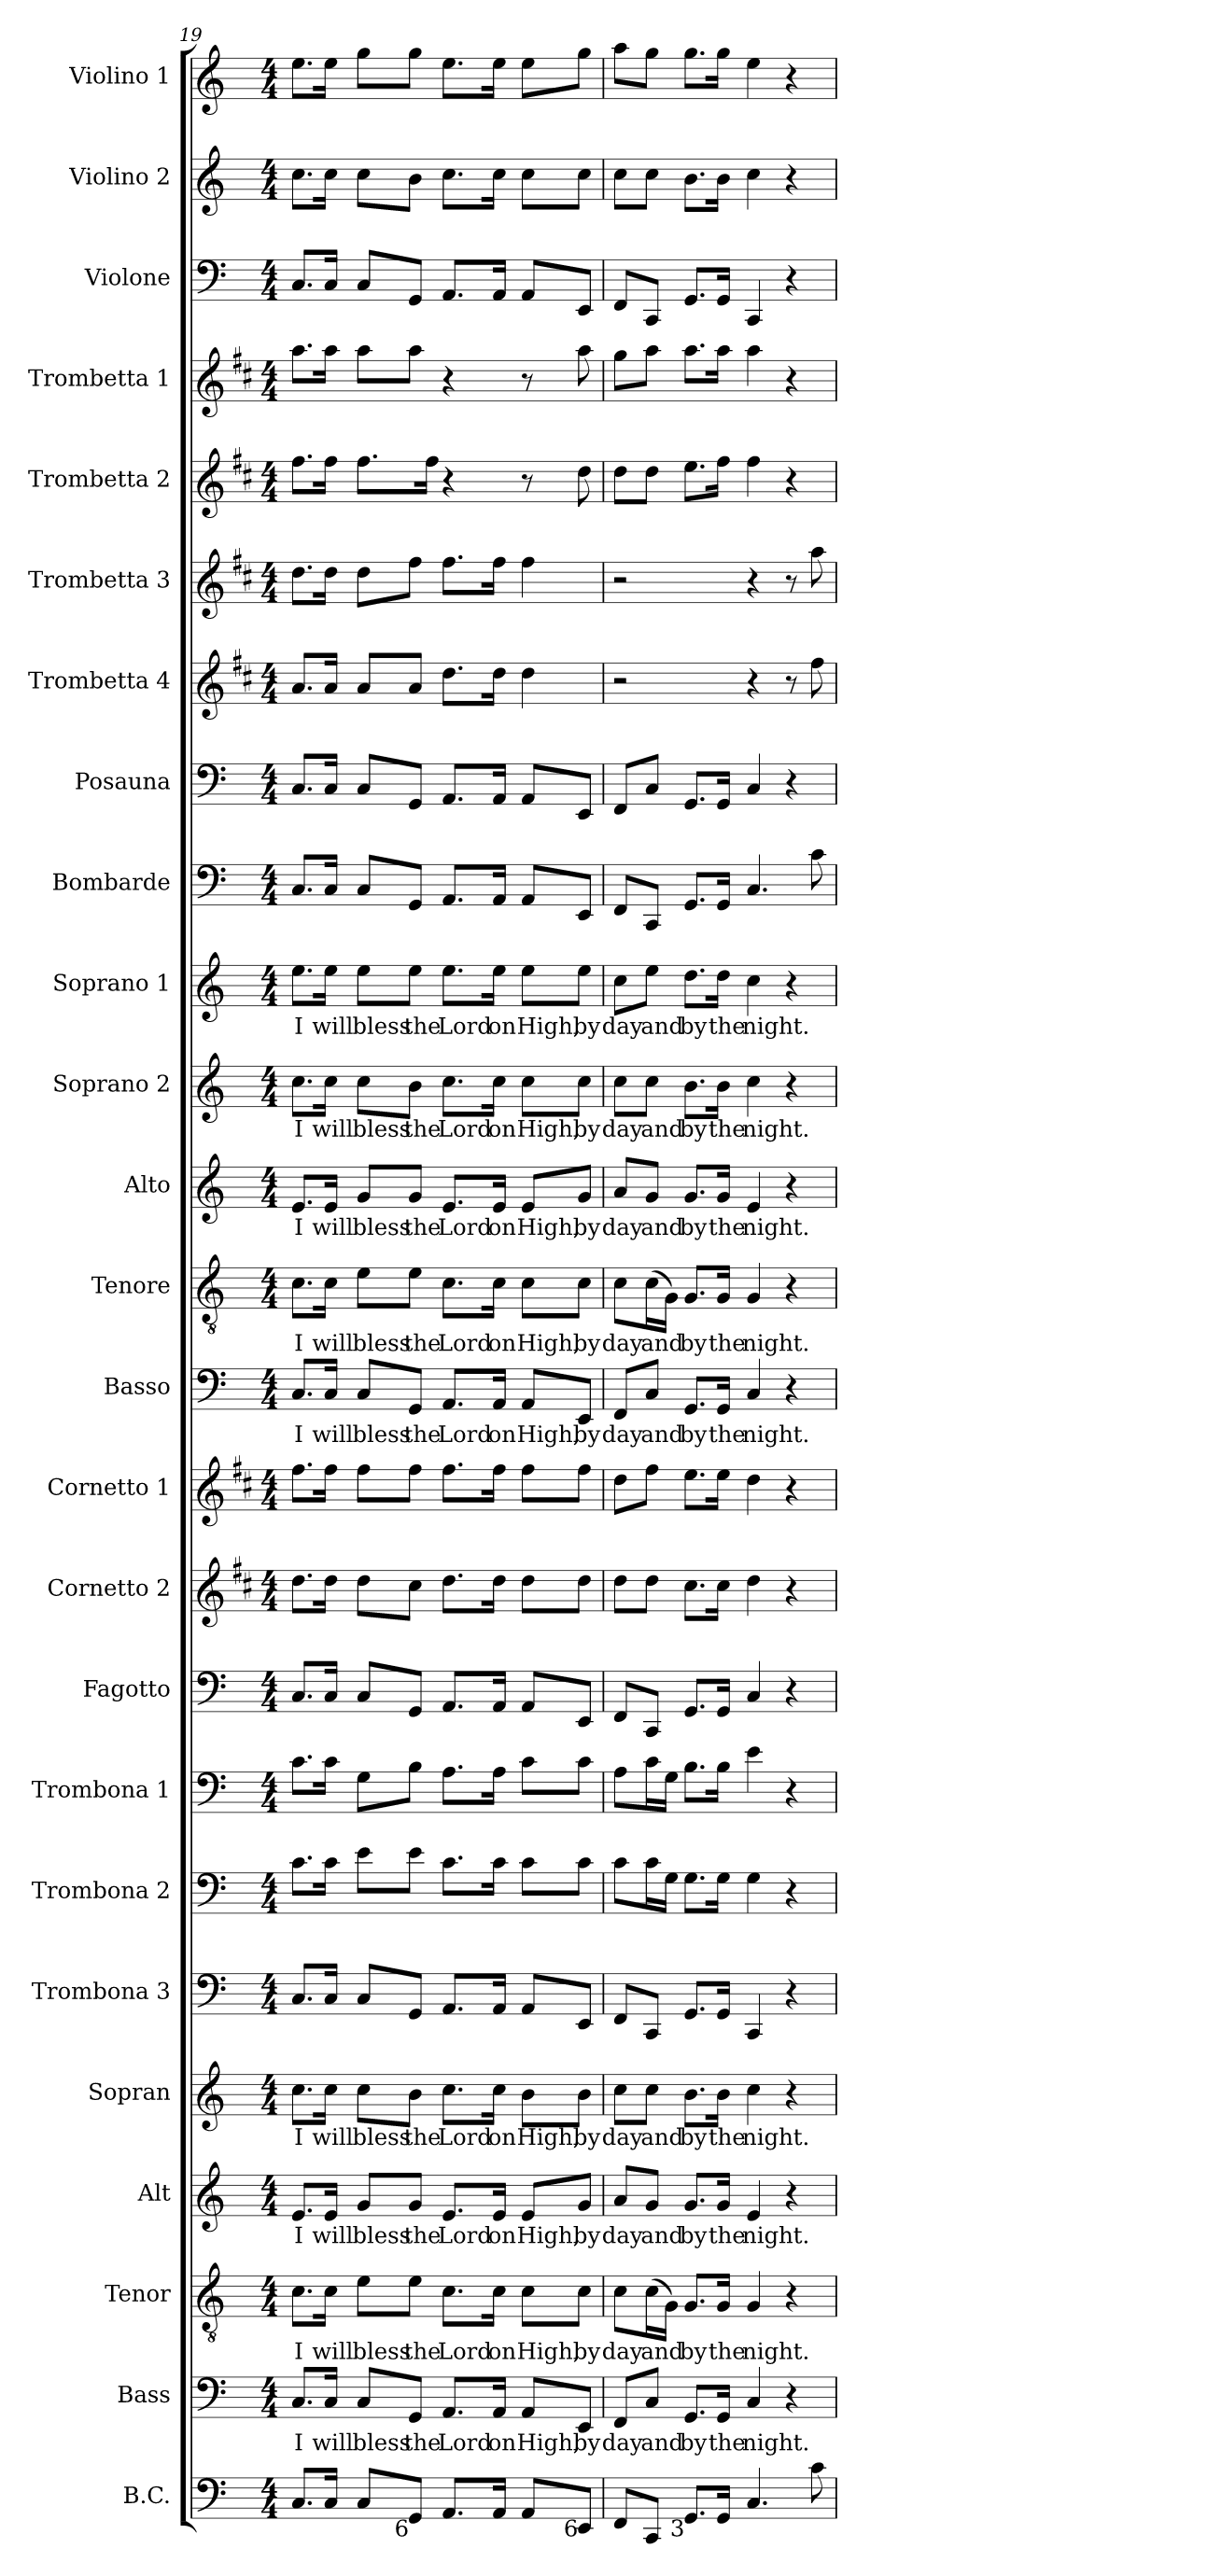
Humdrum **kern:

**kern	**kern	**text	**kern	**text	**kern	**text	**kern	**text	**kern	**kern	**kern	**kern	**kern	**kern	**kern	**text	**kern	**text	**kern	**text	**kern	**text	**kern	**text	**kern	**kern	**kern	**kern	**kern	**kern	**kern	**kern	**kern
*part25	*part24	*part24	*part23	*part23	*part22	*part22	*part21	*part21	*part20	*part19	*part18	*part17	*part16	*part15	*part14	*part14	*part13	*part13	*part12	*part12	*part11	*part11	*part10	*part10	*part9	*part8	*part7	*part6	*part5	*part4	*part3	*part2	*part1
*staff25	*staff24	*staff24	*staff23	*staff23	*staff22	*staff22	*staff21	*staff21	*staff20	*staff19	*staff18	*staff17	*staff16	*staff15	*staff14	*staff14	*staff13	*staff13	*staff12	*staff12	*staff11	*staff11	*staff10	*staff10	*staff9	*staff8	*staff7	*staff6	*staff5	*staff4	*staff3	*staff2	*staff1
*I"B.C.	*I"Bass	*	*I"Tenor	*	*I"Alt	*	*I"Sopran	*	*I"Trombona 3	*I"Trombona 2	*I"Trombona 1	*I"Fagotto	*I"Cornetto 2	*I"Cornetto 1	*I"Basso	*	*I"Tenore	*	*I"Alto	*	*I"Soprano 2	*	*I"Soprano 1	*	*I"Bombarde	*I"Posauna	*I"Trombetta 4	*I"Trombetta 3	*I"Trombetta 2	*I"Trombetta 1	*I"Violone	*I"Violino 2	*I"Violino 1
*I'B.C.	*I'B.	*	*I'T.	*	*I'A.	*	*I'S.	*	*I'Tbn. 2	*I'Tbn. 2	*I'Tbn. 1	*I'Fag.	*I'Cor. 2	*I'Cor. 1	*I'B.	*	*I'T.	*	*I'A.	*	*I'S.	*	*I'S.	*	*	*	*	*	*	*	*	*I'Vl. 2	*I'Vl. 1
*clefF4	*clefF4	*	*clefGv2	*	*clefG2	*	*clefG2	*	*clefF4	*clefF4	*clefF4	*clefF4	*clefG2	*clefG2	*clefF4	*	*clefGv2	*	*clefG2	*	*clefG2	*	*clefG2	*	*clefF4	*clefF4	*clefG2	*clefG2	*clefG2	*clefG2	*clefF4	*clefG2	*clefG2
*	*	*	*ITrd7c12	*	*	*	*	*	*	*	*	*	*ITrd1c2	*ITrd1c2	*	*	*ITrd7c12	*	*	*	*	*	*	*	*	*	*ITrd1c2	*ITrd1c2	*ITrd1c2	*ITrd1c2	*	*	*
*k[]	*k[]	*	*k[]	*	*k[]	*	*k[]	*	*k[]	*k[]	*k[]	*k[]	*k[]	*k[]	*k[]	*	*k[]	*	*k[]	*	*k[]	*	*k[]	*	*k[]	*k[]	*k[]	*k[]	*k[]	*k[]	*k[]	*k[]	*k[]
*C:	*C:	*	*C:	*	*C:	*	*C:	*	*C:	*C:	*C:	*C:	*C:	*C:	*C:	*	*C:	*	*C:	*	*C:	*	*C:	*	*C:	*C:	*C:	*C:	*C:	*C:	*C:	*C:	*C:
*M4/4	*M4/4	*	*M4/4	*	*M4/4	*	*M4/4	*	*M4/4	*M4/4	*M4/4	*M4/4	*M4/4	*M4/4	*M4/4	*	*M4/4	*	*M4/4	*	*M4/4	*	*M4/4	*	*M4/4	*M4/4	*M4/4	*M4/4	*M4/4	*M4/4	*M4/4	*M4/4	*M4/4
=19	=19	=19	=19	=19	=19	=19	=19	=19	=19	=19	=19	=19	=19	=19	=19	=19	=19	=19	=19	=19	=19	=19	=19	=19	=19	=19	=19	=19	=19	=19	=19	=19	=19
!	!	!LO:LY:b:color=#000000	!	!	!	!	!	!	!	!	!	!	!	!	!	!	!	!	!	!	!	!	!	!	!	!	!	!	!	!	!	!	!
!	!	!	!	!LO:LY:b:color=#000000	!	!	!	!	!	!	!	!	!	!	!	!	!	!	!	!	!	!	!	!	!	!	!	!	!	!	!	!	!
!	!	!	!	!	!	!LO:LY:b:color=#000000	!	!	!	!	!	!	!	!	!	!	!	!	!	!	!	!	!	!	!	!	!	!	!	!	!	!	!
!	!	!	!	!	!	!	!	!LO:LY:b:color=#000000	!	!	!	!	!	!	!	!	!	!	!	!	!	!	!	!	!	!	!	!	!	!	!	!	!
!	!	!	!	!	!	!	!	!	!	!	!	!	!	!	!	!LO:LY:b:color=#000000	!	!	!	!	!	!	!	!	!	!	!	!	!	!	!	!	!
!	!	!	!	!	!	!	!	!	!	!	!	!	!	!	!	!	!	!LO:LY:b:color=#000000	!	!	!	!	!	!	!	!	!	!	!	!	!	!	!
!	!	!	!	!	!	!	!	!	!	!	!	!	!	!	!	!	!	!	!	!LO:LY:b:color=#000000	!	!	!	!	!	!	!	!	!	!	!	!	!
!	!	!	!	!	!	!	!	!	!	!	!	!	!	!	!	!	!	!	!	!	!	!LO:LY:b:color=#000000	!	!	!	!	!	!	!	!	!	!	!
!	!	!	!	!	!	!	!	!	!	!	!	!	!	!	!	!	!	!	!	!	!	!	!	!LO:LY:b:color=#000000	!	!	!	!	!	!	!	!	!
8.Ci/L	8.Ci/L	I	8.Ci\L	I	8.ei/L	I	8.cci\L	I	8.Ci/L	8.ci\L	8.ci\L	8.Ci/L	8.cci\L	8.eei\L	8.Ci/L	I	8.Ci\L	I	8.ei/L	I	8.cci\L	I	8.eei\L	I	8.Ci/L	8.Ci/L	8.gi/L	8.cci\L	8.eei\L	8.ggi\L	8.Ci/L	8.cci\L	8.eei\L
!	!	!LO:LY:b:color=#000000	!	!	!	!	!	!	!	!	!	!	!	!	!	!	!	!	!	!	!	!	!	!	!	!	!	!	!	!	!	!	!
!	!	!	!	!LO:LY:b:color=#000000	!	!	!	!	!	!	!	!	!	!	!	!	!	!	!	!	!	!	!	!	!	!	!	!	!	!	!	!	!
!	!	!	!	!	!	!LO:LY:b:color=#000000	!	!	!	!	!	!	!	!	!	!	!	!	!	!	!	!	!	!	!	!	!	!	!	!	!	!	!
!	!	!	!	!	!	!	!	!LO:LY:b:color=#000000	!	!	!	!	!	!	!	!	!	!	!	!	!	!	!	!	!	!	!	!	!	!	!	!	!
!	!	!	!	!	!	!	!	!	!	!	!	!	!	!	!	!LO:LY:b:color=#000000	!	!	!	!	!	!	!	!	!	!	!	!	!	!	!	!	!
!	!	!	!	!	!	!	!	!	!	!	!	!	!	!	!	!	!	!LO:LY:b:color=#000000	!	!	!	!	!	!	!	!	!	!	!	!	!	!	!
!	!	!	!	!	!	!	!	!	!	!	!	!	!	!	!	!	!	!	!	!LO:LY:b:color=#000000	!	!	!	!	!	!	!	!	!	!	!	!	!
!	!	!	!	!	!	!	!	!	!	!	!	!	!	!	!	!	!	!	!	!	!	!LO:LY:b:color=#000000	!	!	!	!	!	!	!	!	!	!	!
!	!	!	!	!	!	!	!	!	!	!	!	!	!	!	!	!	!	!	!	!	!	!	!	!LO:LY:b:color=#000000	!	!	!	!	!	!	!	!	!
16Ci/Jk	16Ci/Jk	will	16Ci\Jk	will	16ei/Jk	will	16cci\Jk	will	16Ci/Jk	16ci\Jk	16ci\Jk	16Ci/Jk	16cci\Jk	16eei\Jk	16Ci/Jk	will	16Ci\Jk	will	16ei/Jk	will	16cci\Jk	will	16eei\Jk	will	16Ci/Jk	16Ci/Jk	16gi/Jk	16cci\Jk	16eei\Jk	16ggi\Jk	16Ci/Jk	16cci\Jk	16eei\Jk
!	!	!LO:LY:b:color=#000000	!	!	!	!	!	!	!	!	!	!	!	!	!	!	!	!	!	!	!	!	!	!	!	!	!	!	!	!	!	!	!
!	!	!	!	!LO:LY:b:color=#000000	!	!	!	!	!	!	!	!	!	!	!	!	!	!	!	!	!	!	!	!	!	!	!	!	!	!	!	!	!
!	!	!	!	!	!	!LO:LY:b:color=#000000	!	!	!	!	!	!	!	!	!	!	!	!	!	!	!	!	!	!	!	!	!	!	!	!	!	!	!
!	!	!	!	!	!	!	!	!LO:LY:b:color=#000000	!	!	!	!	!	!	!	!	!	!	!	!	!	!	!	!	!	!	!	!	!	!	!	!	!
!	!	!	!	!	!	!	!	!	!	!	!	!	!	!	!	!LO:LY:b:color=#000000	!	!	!	!	!	!	!	!	!	!	!	!	!	!	!	!	!
!	!	!	!	!	!	!	!	!	!	!	!	!	!	!	!	!	!	!LO:LY:b:color=#000000	!	!	!	!	!	!	!	!	!	!	!	!	!	!	!
!	!	!	!	!	!	!	!	!	!	!	!	!	!	!	!	!	!	!	!	!LO:LY:b:color=#000000	!	!	!	!	!	!	!	!	!	!	!	!	!
!	!	!	!	!	!	!	!	!	!	!	!	!	!	!	!	!	!	!	!	!	!	!LO:LY:b:color=#000000	!	!	!	!	!	!	!	!	!	!	!
!	!	!	!	!	!	!	!	!	!	!	!	!	!	!	!	!	!	!	!	!	!	!	!	!LO:LY:b:color=#000000	!	!	!	!	!	!	!	!	!
8Ci/L	8Ci/L	bless	8Ei\L	bless	8gi/L	bless	8cci\L	bless	8Ci/L	8ei\L	8Gi\L	8Ci/L	8cci\L	8eei\L	8Ci/L	bless	8Ei\L	bless	8gi/L	bless	8cci\L	bless	8eei\L	bless	8Ci/L	8Ci/L	8gi/L	8cci\L	8.eei\L	8ggi\L	8Ci/L	8cci\L	8ggi\L
!	!	!LO:LY:b:color=#000000	!	!	!	!	!	!	!	!	!	!	!	!	!	!	!	!	!	!	!	!	!	!	!	!	!	!	!	!	!	!	!
!	!	!	!	!LO:LY:b:color=#000000	!	!	!	!	!	!	!	!	!	!	!	!	!	!	!	!	!	!	!	!	!	!	!	!	!	!	!	!	!
!	!	!	!	!	!	!LO:LY:b:color=#000000	!	!	!	!	!	!	!	!	!	!	!	!	!	!	!	!	!	!	!	!	!	!	!	!	!	!	!
!	!	!	!	!	!	!	!	!LO:LY:b:color=#000000	!	!	!	!	!	!	!	!	!	!	!	!	!	!	!	!	!	!	!	!	!	!	!	!	!
!	!	!	!	!	!	!	!	!	!	!	!	!	!	!	!	!LO:LY:b:color=#000000	!	!	!	!	!	!	!	!	!	!	!	!	!	!	!	!	!
!	!	!	!	!	!	!	!	!	!	!	!	!	!	!	!	!	!	!LO:LY:b:color=#000000	!	!	!	!	!	!	!	!	!	!	!	!	!	!	!
!	!	!	!	!	!	!	!	!	!	!	!	!	!	!	!	!	!	!	!	!LO:LY:b:color=#000000	!	!	!	!	!	!	!	!	!	!	!	!	!
!	!	!	!	!	!	!	!	!	!	!	!	!	!	!	!	!	!	!	!	!	!	!LO:LY:b:color=#000000	!	!	!	!	!	!	!	!	!	!	!
!LO:TX:b:rj:t=6	!	!	!	!	!	!	!	!	!	!	!	!	!	!	!	!	!	!	!	!	!	!	!	!	!	!	!	!	!	!	!	!	!
!	!	!	!	!	!	!	!	!	!	!	!	!	!	!	!	!	!	!	!	!	!	!	!	!LO:LY:b:color=#000000	!	!	!	!	!	!	!	!	!
8GGi/J	8GGi/J	the	8Ei\J	the	8gi/J	the	8bi\J	the	8GGi/J	8ei\J	8Bi\J	8GGi/J	8bi\J	8eei\J	8GGi/J	the	8Ei\J	the	8gi/J	the	8bi\J	the	8eei\J	the	8GGi/J	8GGi/J	8gi/J	8eei\J	.	8ggi\J	8GGi/J	8bi\J	8ggi\J
.	.	.	.	.	.	.	.	.	.	.	.	.	.	.	.	.	.	.	.	.	.	.	.	.	.	.	.	.	16eei\Jk	.	.	.	.
!	!	!LO:LY:b:color=#000000	!	!	!	!	!	!	!	!	!	!	!	!	!	!	!	!	!	!	!	!	!	!	!	!	!	!	!	!	!	!	!
!	!	!	!	!LO:LY:b:color=#000000	!	!	!	!	!	!	!	!	!	!	!	!	!	!	!	!	!	!	!	!	!	!	!	!	!	!	!	!	!
!	!	!	!	!	!	!LO:LY:b:color=#000000	!	!	!	!	!	!	!	!	!	!	!	!	!	!	!	!	!	!	!	!	!	!	!	!	!	!	!
!	!	!	!	!	!	!	!	!LO:LY:b:color=#000000	!	!	!	!	!	!	!	!	!	!	!	!	!	!	!	!	!	!	!	!	!	!	!	!	!
!	!	!	!	!	!	!	!	!	!	!	!	!	!	!	!	!LO:LY:b:color=#000000	!	!	!	!	!	!	!	!	!	!	!	!	!	!	!	!	!
!	!	!	!	!	!	!	!	!	!	!	!	!	!	!	!	!	!	!LO:LY:b:color=#000000	!	!	!	!	!	!	!	!	!	!	!	!	!	!	!
!	!	!	!	!	!	!	!	!	!	!	!	!	!	!	!	!	!	!	!	!LO:LY:b:color=#000000	!	!	!	!	!	!	!	!	!	!	!	!	!
!	!	!	!	!	!	!	!	!	!	!	!	!	!	!	!	!	!	!	!	!	!	!LO:LY:b:color=#000000	!	!	!	!	!	!	!	!	!	!	!
!	!	!	!	!	!	!	!	!	!	!	!	!	!	!	!	!	!	!	!	!	!	!	!	!LO:LY:b:color=#000000	!	!	!	!	!	!	!	!	!
8.AAi/L	8.AAi/L	Lord	8.Ci\L	Lord	8.ei/L	Lord	8.cci\L	Lord	8.AAi/L	8.ci\L	8.Ai\L	8.AAi/L	8.cci\L	8.eei\L	8.AAi/L	Lord	8.Ci\L	Lord	8.ei/L	Lord	8.cci\L	Lord	8.eei\L	Lord	8.AAi/L	8.AAi/L	8.cci\L	8.eei\L	4r	4r	8.AAi/L	8.cci\L	8.eei\L
!	!	!LO:LY:b:color=#000000	!	!	!	!	!	!	!	!	!	!	!	!	!	!	!	!	!	!	!	!	!	!	!	!	!	!	!	!	!	!	!
!	!	!	!	!LO:LY:b:color=#000000	!	!	!	!	!	!	!	!	!	!	!	!	!	!	!	!	!	!	!	!	!	!	!	!	!	!	!	!	!
!	!	!	!	!	!	!LO:LY:b:color=#000000	!	!	!	!	!	!	!	!	!	!	!	!	!	!	!	!	!	!	!	!	!	!	!	!	!	!	!
!	!	!	!	!	!	!	!	!LO:LY:b:color=#000000	!	!	!	!	!	!	!	!	!	!	!	!	!	!	!	!	!	!	!	!	!	!	!	!	!
!	!	!	!	!	!	!	!	!	!	!	!	!	!	!	!	!LO:LY:b:color=#000000	!	!	!	!	!	!	!	!	!	!	!	!	!	!	!	!	!
!	!	!	!	!	!	!	!	!	!	!	!	!	!	!	!	!	!	!LO:LY:b:color=#000000	!	!	!	!	!	!	!	!	!	!	!	!	!	!	!
!	!	!	!	!	!	!	!	!	!	!	!	!	!	!	!	!	!	!	!	!LO:LY:b:color=#000000	!	!	!	!	!	!	!	!	!	!	!	!	!
!	!	!	!	!	!	!	!	!	!	!	!	!	!	!	!	!	!	!	!	!	!	!LO:LY:b:color=#000000	!	!	!	!	!	!	!	!	!	!	!
!	!	!	!	!	!	!	!	!	!	!	!	!	!	!	!	!	!	!	!	!	!	!	!	!LO:LY:b:color=#000000	!	!	!	!	!	!	!	!	!
16AAi/Jk	16AAi/Jk	on	16Ci\Jk	on	16ei/Jk	on	16cci\Jk	on	16AAi/Jk	16ci\Jk	16Ai\Jk	16AAi/Jk	16cci\Jk	16eei\Jk	16AAi/Jk	on	16Ci\Jk	on	16ei/Jk	on	16cci\Jk	on	16eei\Jk	on	16AAi/Jk	16AAi/Jk	16cci\Jk	16eei\Jk	.	.	16AAi/Jk	16cci\Jk	16eei\Jk
!	!	!LO:LY:b:color=#000000	!	!	!	!	!	!	!	!	!	!	!	!	!	!	!	!	!	!	!	!	!	!	!	!	!	!	!	!	!	!	!
!	!	!	!	!LO:LY:b:color=#000000	!	!	!	!	!	!	!	!	!	!	!	!	!	!	!	!	!	!	!	!	!	!	!	!	!	!	!	!	!
!	!	!	!	!	!	!LO:LY:b:color=#000000	!	!	!	!	!	!	!	!	!	!	!	!	!	!	!	!	!	!	!	!	!	!	!	!	!	!	!
!	!	!	!	!	!	!	!	!LO:LY:b:color=#000000	!	!	!	!	!	!	!	!	!	!	!	!	!	!	!	!	!	!	!	!	!	!	!	!	!
!	!	!	!	!	!	!	!	!	!	!	!	!	!	!	!	!LO:LY:b:color=#000000	!	!	!	!	!	!	!	!	!	!	!	!	!	!	!	!	!
!	!	!	!	!	!	!	!	!	!	!	!	!	!	!	!	!	!	!LO:LY:b:color=#000000	!	!	!	!	!	!	!	!	!	!	!	!	!	!	!
!	!	!	!	!	!	!	!	!	!	!	!	!	!	!	!	!	!	!	!	!LO:LY:b:color=#000000	!	!	!	!	!	!	!	!	!	!	!	!	!
!	!	!	!	!	!	!	!	!	!	!	!	!	!	!	!	!	!	!	!	!	!	!LO:LY:b:color=#000000	!	!	!	!	!	!	!	!	!	!	!
!	!	!	!	!	!	!	!	!	!	!	!	!	!	!	!	!	!	!	!	!	!	!	!	!LO:LY:b:color=#000000	!	!	!	!	!	!	!	!	!
8AAi/L	8AAi/L	High,	8Ci\L	High,	8ei/L	High,	8bi\L	High,	8AAi/L	8ci\L	8ci\L	8AAi/L	8cci\L	8eei\L	8AAi/L	High,	8Ci\L	High,	8ei/L	High,	8cci\L	High,	8eei\L	High,	8AAi/L	8AAi/L	4cci\	4eei\	8r	8r	8AAi/L	8cci\L	8eei\L
!	!	!LO:LY:b:color=#000000	!	!	!	!	!	!	!	!	!	!	!	!	!	!	!	!	!	!	!	!	!	!	!	!	!	!	!	!	!	!	!
!	!	!	!	!LO:LY:b:color=#000000	!	!	!	!	!	!	!	!	!	!	!	!	!	!	!	!	!	!	!	!	!	!	!	!	!	!	!	!	!
!	!	!	!	!	!	!LO:LY:b:color=#000000	!	!	!	!	!	!	!	!	!	!	!	!	!	!	!	!	!	!	!	!	!	!	!	!	!	!	!
!	!	!	!	!	!	!	!	!LO:LY:b:color=#000000	!	!	!	!	!	!	!	!	!	!	!	!	!	!	!	!	!	!	!	!	!	!	!	!	!
!	!	!	!	!	!	!	!	!	!	!	!	!	!	!	!	!LO:LY:b:color=#000000	!	!	!	!	!	!	!	!	!	!	!	!	!	!	!	!	!
!	!	!	!	!	!	!	!	!	!	!	!	!	!	!	!	!	!	!LO:LY:b:color=#000000	!	!	!	!	!	!	!	!	!	!	!	!	!	!	!
!	!	!	!	!	!	!	!	!	!	!	!	!	!	!	!	!	!	!	!	!LO:LY:b:color=#000000	!	!	!	!	!	!	!	!	!	!	!	!	!
!	!	!	!	!	!	!	!	!	!	!	!	!	!	!	!	!	!	!	!	!	!	!LO:LY:b:color=#000000	!	!	!	!	!	!	!	!	!	!	!
!LO:TX:b:rj:t=6	!	!	!	!	!	!	!	!	!	!	!	!	!	!	!	!	!	!	!	!	!	!	!	!	!	!	!	!	!	!	!	!	!
!	!	!	!	!	!	!	!	!	!	!	!	!	!	!	!	!	!	!	!	!	!	!	!	!LO:LY:b:color=#000000	!	!	!	!	!	!	!	!	!
8EEi/J	8EEi/J	by	8Ci\J	by	8gi/J	by	8bi\J	by	8EEi/J	8ci\J	8ci\J	8EEi/J	8cci\J	8eei\J	8EEi/J	by	8Ci\J	by	8gi/J	by	8cci\J	by	8eei\J	by	8EEi/J	8EEi/J	.	.	8cci\	8ggi\	8EEi/J	8cci\J	8ggi\J
=20	=20	=20	=20	=20	=20	=20	=20	=20	=20	=20	=20	=20	=20	=20	=20	=20	=20	=20	=20	=20	=20	=20	=20	=20	=20	=20	=20	=20	=20	=20	=20	=20	=20
!	!	!LO:LY:b:color=#000000	!	!	!	!	!	!	!	!	!	!	!	!	!	!	!	!	!	!	!	!	!	!	!	!	!	!	!	!	!	!	!
!	!	!	!	!LO:LY:b:color=#000000	!	!	!	!	!	!	!	!	!	!	!	!	!	!	!	!	!	!	!	!	!	!	!	!	!	!	!	!	!
!	!	!	!	!	!	!LO:LY:b:color=#000000	!	!	!	!	!	!	!	!	!	!	!	!	!	!	!	!	!	!	!	!	!	!	!	!	!	!	!
!	!	!	!	!	!	!	!	!LO:LY:b:color=#000000	!	!	!	!	!	!	!	!	!	!	!	!	!	!	!	!	!	!	!	!	!	!	!	!	!
!	!	!	!	!	!	!	!	!	!	!	!	!	!	!	!	!LO:LY:b:color=#000000	!	!	!	!	!	!	!	!	!	!	!	!	!	!	!	!	!
!	!	!	!	!	!	!	!	!	!	!	!	!	!	!	!	!	!	!LO:LY:b:color=#000000	!	!	!	!	!	!	!	!	!	!	!	!	!	!	!
!	!	!	!	!	!	!	!	!	!	!	!	!	!	!	!	!	!	!	!	!LO:LY:b:color=#000000	!	!	!	!	!	!	!	!	!	!	!	!	!
!	!	!	!	!	!	!	!	!	!	!	!	!	!	!	!	!	!	!	!	!	!	!LO:LY:b:color=#000000	!	!	!	!	!	!	!	!	!	!	!
!	!	!	!	!	!	!	!	!	!	!	!	!	!	!	!	!	!	!	!	!	!	!	!	!LO:LY:b:color=#000000	!	!	!	!	!	!	!	!	!
8FFi/L	8FFi/L	day	8Ci\L	day	8ai/L	day	8cci\L	day	8FFi/L	8ci\L	8Ai\L	8FFi/L	8cci\L	8cci\L	8FFi/L	day	8Ci\L	day	8ai/L	day	8cci\L	day	8cci\L	day	8FFi/L	8FFi/L	2r	2r	8cci\L	8ffi\L	8FFi/L	8cci\L	8aai\L
!	!	!LO:LY:b:color=#000000	!	!	!	!	!	!	!	!	!	!	!	!	!	!	!	!	!	!	!	!	!	!	!	!	!	!	!	!	!	!	!
!	!	!	!	!LO:LY:b:color=#000000	!	!	!	!	!	!	!	!	!	!	!	!	!	!	!	!	!	!	!	!	!	!	!	!	!	!	!	!	!
!	!	!	!	!	!	!LO:LY:b:color=#000000	!	!	!	!	!	!	!	!	!	!	!	!	!	!	!	!	!	!	!	!	!	!	!	!	!	!	!
!	!	!	!	!	!	!	!	!LO:LY:b:color=#000000	!	!	!	!	!	!	!	!	!	!	!	!	!	!	!	!	!	!	!	!	!	!	!	!	!
!	!	!	!	!	!	!	!	!	!	!	!	!	!	!	!	!LO:LY:b:color=#000000	!	!	!	!	!	!	!	!	!	!	!	!	!	!	!	!	!
!	!	!	!	!	!	!	!	!	!	!	!	!	!	!	!	!	!	!LO:LY:b:color=#000000	!	!	!	!	!	!	!	!	!	!	!	!	!	!	!
!	!	!	!	!	!	!	!	!	!	!	!	!	!	!	!	!	!	!	!	!LO:LY:b:color=#000000	!	!	!	!	!	!	!	!	!	!	!	!	!
!	!	!	!	!	!	!	!	!	!	!	!	!	!	!	!	!	!	!	!	!	!	!LO:LY:b:color=#000000	!	!	!	!	!	!	!	!	!	!	!
!	!	!	!	!	!	!	!	!	!	!	!	!	!	!	!	!	!	!	!	!	!	!	!	!LO:LY:b:color=#000000	!	!	!	!	!	!	!	!	!
8CCi/J	8Ci/J	and	(16Ci\L	and	8gi/J	and	8cci\J	and	8CCi/J	16ci\L	16ci\L	8CCi/J	8cci\J	8eei\J	8Ci/J	and	(16Ci\L	and	8gi/J	and	8cci\J	and	8eei\J	and	8CCi/J	8Ci/J	.	.	8cci\J	8ggi\J	8CCi/J	8cci\J	8ggi\J
.	.	.	16GGi\JJ)	.	.	.	.	.	.	16Gi\JJ	16Gi\JJ	.	.	.	.	.	16GGi\JJ)	.	.	.	.	.	.	.	.	.	.	.	.	.	.	.	.
!	!	!LO:LY:b:color=#000000	!	!	!	!	!	!	!	!	!	!	!	!	!	!	!	!	!	!	!	!	!	!	!	!	!	!	!	!	!	!	!
!	!	!	!	!LO:LY:b:color=#000000	!	!	!	!	!	!	!	!	!	!	!	!	!	!	!	!	!	!	!	!	!	!	!	!	!	!	!	!	!
!	!	!	!	!	!	!LO:LY:b:color=#000000	!	!	!	!	!	!	!	!	!	!	!	!	!	!	!	!	!	!	!	!	!	!	!	!	!	!	!
!	!	!	!	!	!	!	!	!LO:LY:b:color=#000000	!	!	!	!	!	!	!	!	!	!	!	!	!	!	!	!	!	!	!	!	!	!	!	!	!
!	!	!	!	!	!	!	!	!	!	!	!	!	!	!	!	!LO:LY:b:color=#000000	!	!	!	!	!	!	!	!	!	!	!	!	!	!	!	!	!
!	!	!	!	!	!	!	!	!	!	!	!	!	!	!	!	!	!	!LO:LY:b:color=#000000	!	!	!	!	!	!	!	!	!	!	!	!	!	!	!
!	!	!	!	!	!	!	!	!	!	!	!	!	!	!	!	!	!	!	!	!LO:LY:b:color=#000000	!	!	!	!	!	!	!	!	!	!	!	!	!
!	!	!	!	!	!	!	!	!	!	!	!	!	!	!	!	!	!	!	!	!	!	!LO:LY:b:color=#000000	!	!	!	!	!	!	!	!	!	!	!
!LO:TX:b:rj:t=3	!	!	!	!	!	!	!	!	!	!	!	!	!	!	!	!	!	!	!	!	!	!	!	!	!	!	!	!	!	!	!	!	!
!	!	!	!	!	!	!	!	!	!	!	!	!	!	!	!	!	!	!	!	!	!	!	!	!LO:LY:b:color=#000000	!	!	!	!	!	!	!	!	!
8.GGi/L	8.GGi/L	by	8.GGi/L	by	8.gi/L	by	8.bi\L	by	8.GGi/L	8.Gi\L	8.Bi\L	8.GGi/L	8.bi\L	8.ddi\L	8.GGi/L	by	8.GGi/L	by	8.gi/L	by	8.bi\L	by	8.ddi\L	by	8.GGi/L	8.GGi/L	.	.	8.ddi\L	8.ggi\L	8.GGi/L	8.bi\L	8.ggi\L
!	!	!LO:LY:b:color=#000000	!	!	!	!	!	!	!	!	!	!	!	!	!	!	!	!	!	!	!	!	!	!	!	!	!	!	!	!	!	!	!
!	!	!	!	!LO:LY:b:color=#000000	!	!	!	!	!	!	!	!	!	!	!	!	!	!	!	!	!	!	!	!	!	!	!	!	!	!	!	!	!
!	!	!	!	!	!	!LO:LY:b:color=#000000	!	!	!	!	!	!	!	!	!	!	!	!	!	!	!	!	!	!	!	!	!	!	!	!	!	!	!
!	!	!	!	!	!	!	!	!LO:LY:b:color=#000000	!	!	!	!	!	!	!	!	!	!	!	!	!	!	!	!	!	!	!	!	!	!	!	!	!
!	!	!	!	!	!	!	!	!	!	!	!	!	!	!	!	!LO:LY:b:color=#000000	!	!	!	!	!	!	!	!	!	!	!	!	!	!	!	!	!
!	!	!	!	!	!	!	!	!	!	!	!	!	!	!	!	!	!	!LO:LY:b:color=#000000	!	!	!	!	!	!	!	!	!	!	!	!	!	!	!
!	!	!	!	!	!	!	!	!	!	!	!	!	!	!	!	!	!	!	!	!LO:LY:b:color=#000000	!	!	!	!	!	!	!	!	!	!	!	!	!
!	!	!	!	!	!	!	!	!	!	!	!	!	!	!	!	!	!	!	!	!	!	!LO:LY:b:color=#000000	!	!	!	!	!	!	!	!	!	!	!
!	!	!	!	!	!	!	!	!	!	!	!	!	!	!	!	!	!	!	!	!	!	!	!	!LO:LY:b:color=#000000	!	!	!	!	!	!	!	!	!
16GGi/Jk	16GGi/Jk	the	16GGi/Jk	the	16gi/Jk	the	16bi\Jk	the	16GGi/Jk	16Gi\Jk	16Bi\Jk	16GGi/Jk	16bi\Jk	16ddi\Jk	16GGi/Jk	the	16GGi/Jk	the	16gi/Jk	the	16bi\Jk	the	16ddi\Jk	the	16GGi/Jk	16GGi/Jk	.	.	16eei\Jk	16ggi\Jk	16GGi/Jk	16bi\Jk	16ggi\Jk
!	!	!LO:LY:b:color=#000000	!	!	!	!	!	!	!	!	!	!	!	!	!	!	!	!	!	!	!	!	!	!	!	!	!	!	!	!	!	!	!
!	!	!	!	!LO:LY:b:color=#000000	!	!	!	!	!	!	!	!	!	!	!	!	!	!	!	!	!	!	!	!	!	!	!	!	!	!	!	!	!
!	!	!	!	!	!	!LO:LY:b:color=#000000	!	!	!	!	!	!	!	!	!	!	!	!	!	!	!	!	!	!	!	!	!	!	!	!	!	!	!
!	!	!	!	!	!	!	!	!LO:LY:b:color=#000000	!	!	!	!	!	!	!	!	!	!	!	!	!	!	!	!	!	!	!	!	!	!	!	!	!
!	!	!	!	!	!	!	!	!	!	!	!	!	!	!	!	!LO:LY:b:color=#000000	!	!	!	!	!	!	!	!	!	!	!	!	!	!	!	!	!
!	!	!	!	!	!	!	!	!	!	!	!	!	!	!	!	!	!	!LO:LY:b:color=#000000	!	!	!	!	!	!	!	!	!	!	!	!	!	!	!
!	!	!	!	!	!	!	!	!	!	!	!	!	!	!	!	!	!	!	!	!LO:LY:b:color=#000000	!	!	!	!	!	!	!	!	!	!	!	!	!
!	!	!	!	!	!	!	!	!	!	!	!	!	!	!	!	!	!	!	!	!	!	!LO:LY:b:color=#000000	!	!	!	!	!	!	!	!	!	!	!
!	!	!	!	!	!	!	!	!	!	!	!	!	!	!	!	!	!	!	!	!	!	!	!	!LO:LY:b:color=#000000	!	!	!	!	!	!	!	!	!
4.Ci/	4Ci/	night.	4GGi/	night.	4ei/	night.	4cci\	night.	4CCi/	4Gi\	4ei\	4Ci/	4cci\	4cci\	4Ci/	night.	4GGi/	night.	4ei/	night.	4cci\	night.	4cci\	night.	4.Ci/	4Ci/	4r	4r	4eei\	4ggi\	4CCi/	4cci\	4eei\
.	4r	.	4r	.	4r	.	4r	.	4r	4r	4r	4r	4r	4r	4r	.	4r	.	4r	.	4r	.	4r	.	.	4r	8r	8r	4r	4r	4r	4r	4r
8ci\	.	.	.	.	.	.	.	.	.	.	.	.	.	.	.	.	.	.	.	.	.	.	.	.	8ci\	.	8eei\	8ggi\	.	.	.	.	.
=	=	=	=	=	=	=	=	=	=	=	=	=	=	=	=	=	=	=	=	=	=	=	=	=	=	=	=	=	=	=	=	=	=
*-	*-	*-	*-	*-	*-	*-	*-	*-	*-	*-	*-	*-	*-	*-	*-	*-	*-	*-	*-	*-	*-	*-	*-	*-	*-	*-	*-	*-	*-	*-	*-	*-	*-
